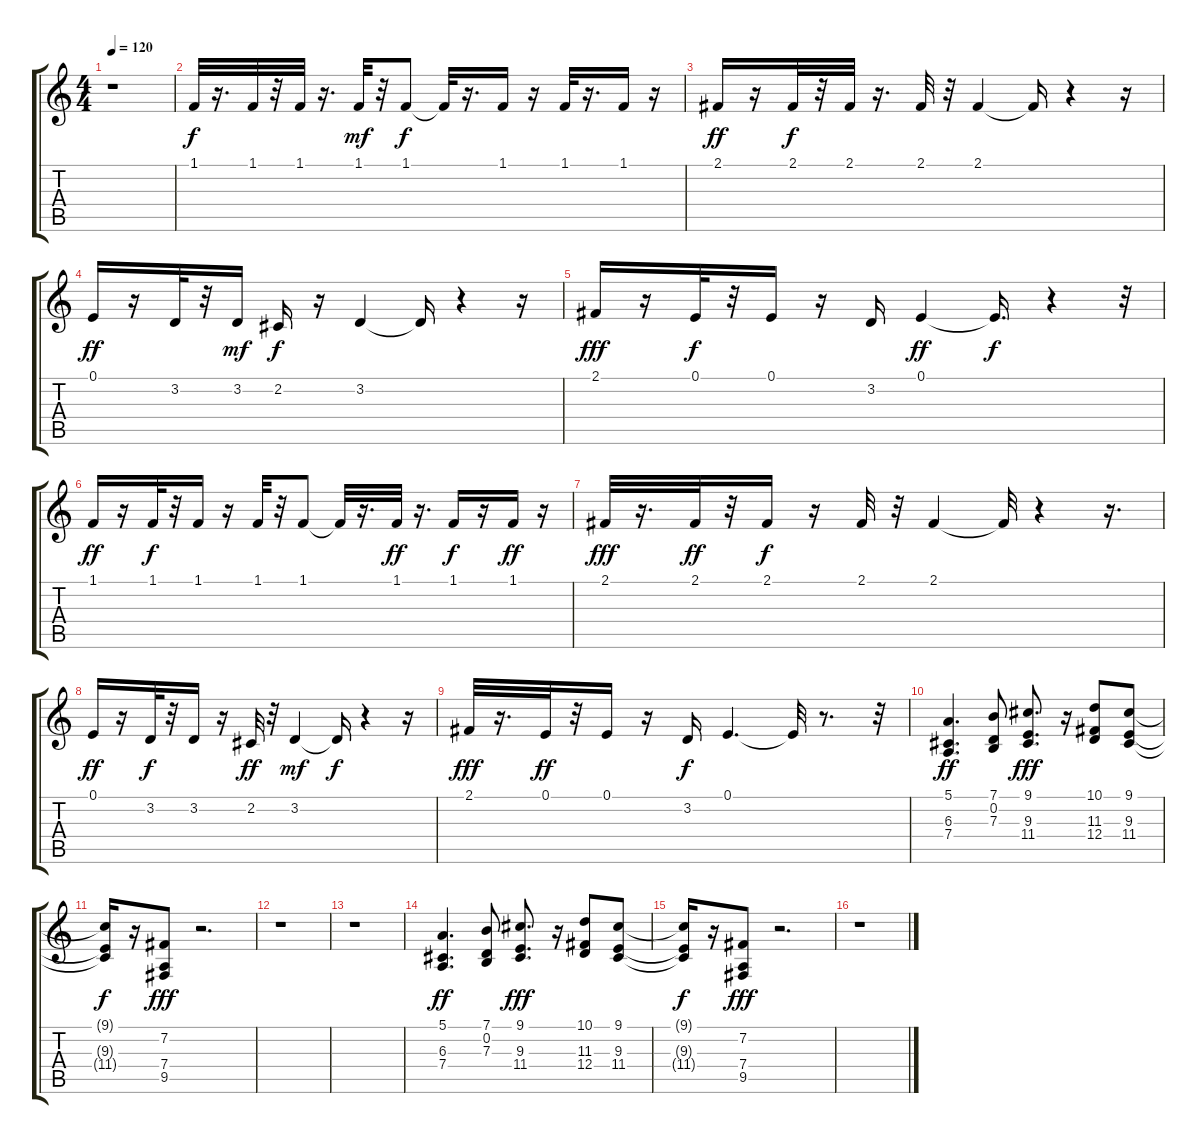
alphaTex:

\track "" {instrument choiraahs}
\staff {score tabs}
\tuning (E4 B3 G3 D3 A2 E2) {hide}
\ts (4 4)
\tempo 120
\clef g2
\ks c
r.1{dy fff} |
1.1.32{dy f} r.16{d} 1.1.32 r.32 1.1.32 r.16{d} 1.1.32{dy mf} r.32 1.1.8{dy f} 1.1{t}.32 r.16{d} 1.1.16 r.16 1.1.32 r.16{d} 1.1.16 r.16 |
2.1.16{dy ff} r.16 2.1.32{dy f} r.32 2.1.32 r.16{d} 2.1.32 r.32 2.1.4 2.1{t}.16 r.4 r.16 |
0.1.16{dy ff} r.16 3.2.32 r.32 3.2.16{dy mf} 2.2.16{dy f} r.16 3.2.4 3.2{t}.16 r.4 r.16 |
2.1.16{dy fff} r.16 0.1.32{dy f} r.32 0.1.16 r.16 3.2.16 0.1.4{dy ff} 0.1{t}.16{d dy f} r.4 r.32 |
1.1.16{dy ff} r.16 1.1.32{dy f} r.32 1.1.16 r.16 1.1.32 r.32 1.1.8 1.1{t}.32 r.16{d} 1.1.32{dy ff} r.16{d} 1.1.16{dy f} r.16 1.1.16{dy ff} r.16 |
2.1.32{dy fff} r.16{d} 2.1.32{dy ff} r.32 2.1.16{dy f} r.16 2.1.32 r.32 2.1.4 2.1{t}.32 r.4 r.16{d} |
0.1.16{dy ff} r.16 3.2.32{dy f} r.32 3.2.16 r.16 2.2.32{dy ff} r.32 3.2.4{dy mf} 3.2{t}.16{dy f} r.4 r.16 |
2.1.32{dy fff} r.16{d} 0.1.32{dy ff} r.32 0.1.16 r.16 3.2.16{dy f} 0.1.4{d} 0.1{t}.32 r.8{d} r.32 |
(5.1 6.3 7.4).4{d dy ff} (7.1 0.2 7.3).8 (9.1 9.3 11.4).8{d dy fff} r.16 (10.1 11.3 12.4).8 (9.1 9.3 11.4).8 |
(9.1{t} 9.3{t} 11.4{t}).16{dy f} r.16 (7.2 7.4 9.5).8{dy fff} r.2{d} |
r.1 |
r.1 |
(5.1 6.3 7.4).4{d dy ff} (7.1 0.2 7.3).8 (9.1 9.3 11.4).8{d dy fff} r.16 (10.1 11.3 12.4).8 (9.1 9.3 11.4).8 |
(9.1{t} 9.3{t} 11.4{t}).16{dy f} r.16 (7.2 7.4 9.5).8{dy fff} r.2{d} |
r.1
